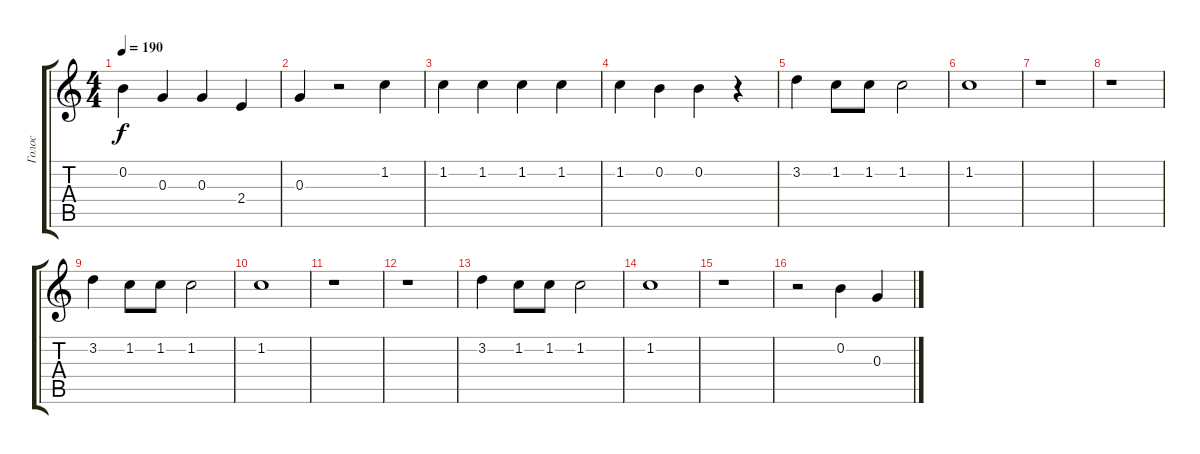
\track ("Голос" "Голос") {instrument electricguitarjazz}
\staff {score tabs}
\tuning (E4 B3 G3 D3 A2 E2) {hide}
\ts (4 4)
\tempo 190
\clef g2
\ks c
0.2.4{dy f} 0.3.4 0.3.4 2.4.4 |
0.3.4 r.2 1.2.4 |
1.2.4 1.2.4 1.2.4 1.2.4 |
1.2.4 0.2.4 0.2.4 r.4 |
3.2.4 1.2.8 1.2.8 1.2.2 |
1.2.1 |
r.1 |
r.1 |
3.2.4 1.2.8 1.2.8 1.2.2 |
1.2.1 |
r.1 |
r.1 |
3.2.4 1.2.8 1.2.8 1.2.2 |
1.2.1 |
r.1 |
r.2 0.2.4 0.3.4
